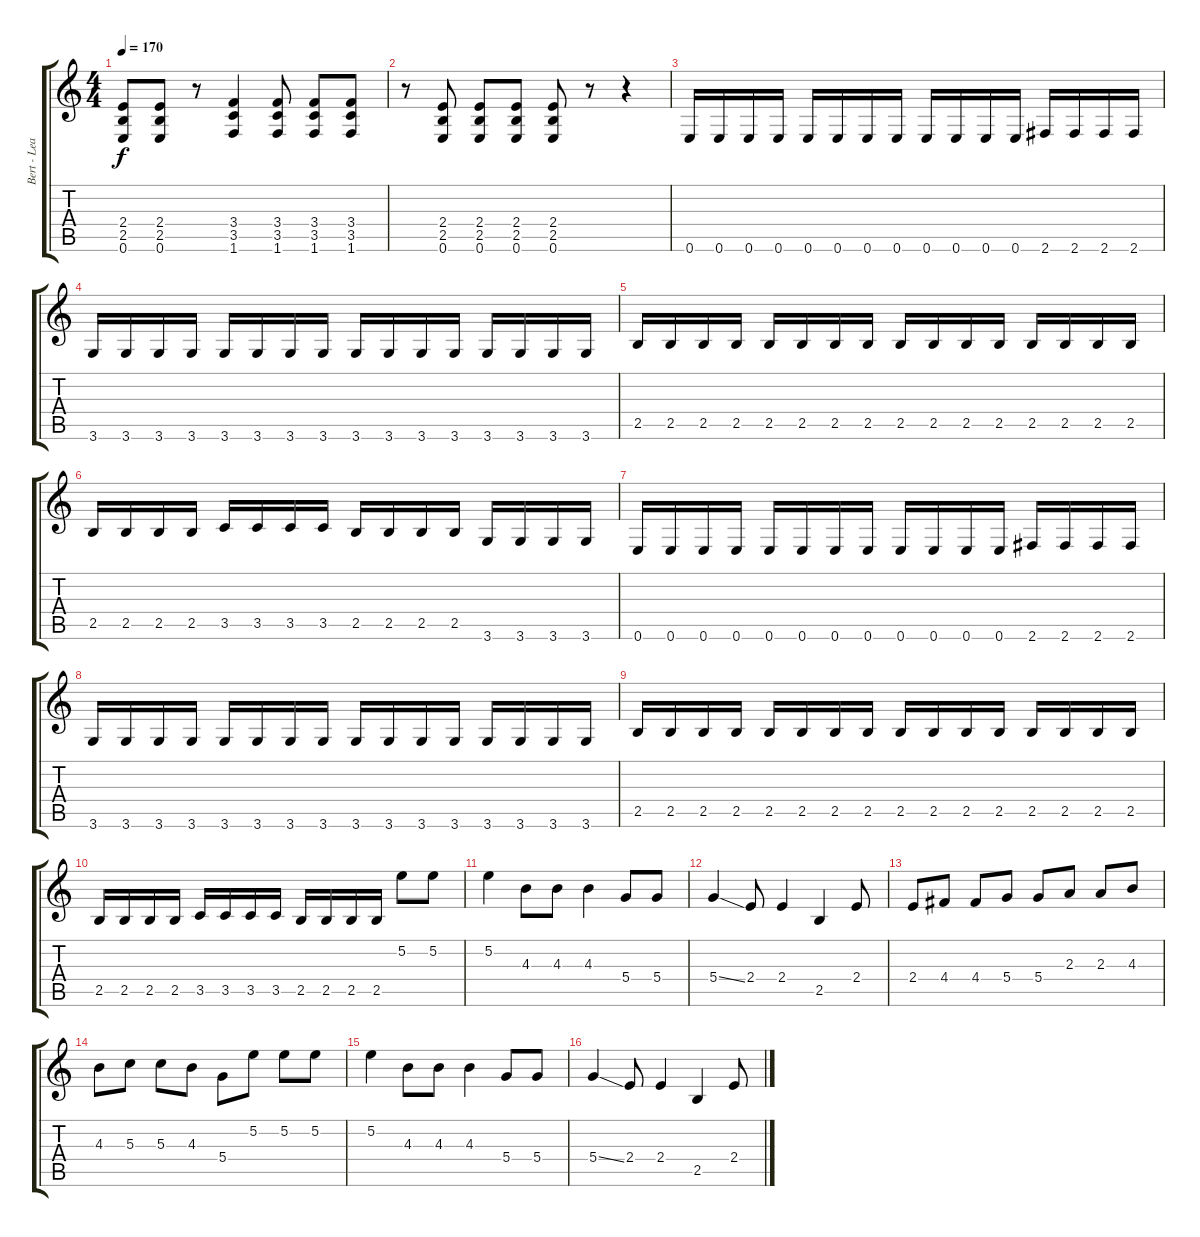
\track ("Bert - Lead" "Bert - Lea") {instrument electricguitarclean}
\staff {score tabs}
\tuning (E4 B3 G3 D3 A2 E2) {hide}
\ts (4 4)
\tempo 170
\clef g2
\ks c
(2.4 2.5 0.6).8{dy f} (2.4 2.5 0.6).8 r.8 (3.4 3.5 1.6).4 (3.4 3.5 1.6).8 (3.4 3.5 1.6).8 (3.4 3.5 1.6).8 |
r.8 (2.4 2.5 0.6).8 (2.4 2.5 0.6).8 (2.4 2.5 0.6).8 (2.4 2.5 0.6).8 r.8 r.4 |
0.6.16 0.6.16 0.6.16 0.6.16 0.6.16 0.6.16 0.6.16 0.6.16 0.6.16 0.6.16 0.6.16 0.6.16 2.6.16 2.6.16 2.6.16 2.6.16 |
3.6.16 3.6.16 3.6.16 3.6.16 3.6.16 3.6.16 3.6.16 3.6.16 3.6.16 3.6.16 3.6.16 3.6.16 3.6.16 3.6.16 3.6.16 3.6.16 |
2.5.16 2.5.16 2.5.16 2.5.16 2.5.16 2.5.16 2.5.16 2.5.16 2.5.16 2.5.16 2.5.16 2.5.16 2.5.16 2.5.16 2.5.16 2.5.16 |
2.5.16 2.5.16 2.5.16 2.5.16 3.5.16 3.5.16 3.5.16 3.5.16 2.5.16 2.5.16 2.5.16 2.5.16 3.6.16 3.6.16 3.6.16 3.6.16 |
0.6.16 0.6.16 0.6.16 0.6.16 0.6.16 0.6.16 0.6.16 0.6.16 0.6.16 0.6.16 0.6.16 0.6.16 2.6.16 2.6.16 2.6.16 2.6.16 |
3.6.16 3.6.16 3.6.16 3.6.16 3.6.16 3.6.16 3.6.16 3.6.16 3.6.16 3.6.16 3.6.16 3.6.16 3.6.16 3.6.16 3.6.16 3.6.16 |
2.5.16 2.5.16 2.5.16 2.5.16 2.5.16 2.5.16 2.5.16 2.5.16 2.5.16 2.5.16 2.5.16 2.5.16 2.5.16 2.5.16 2.5.16 2.5.16 |
2.5.16 2.5.16 2.5.16 2.5.16 3.5.16 3.5.16 3.5.16 3.5.16 2.5.16 2.5.16 2.5.16 2.5.16 5.2.8 5.2.8 |
5.2.4 4.3.8 4.3.8 4.3.4 5.4.8 5.4.8 |
5.4{ss}.4 2.4.8 2.4.4 2.5.4 2.4.8 |
2.4.8 4.4.8 4.4.8 5.4.8 5.4.8 2.3.8 2.3.8 4.3.8 |
4.3.8 5.3.8 5.3.8 4.3.8 5.4.8 5.2.8 5.2.8 5.2.8 |
5.2.4 4.3.8 4.3.8 4.3.4 5.4.8 5.4.8 |
5.4{ss}.4 2.4.8 2.4.4 2.5.4 2.4.8
